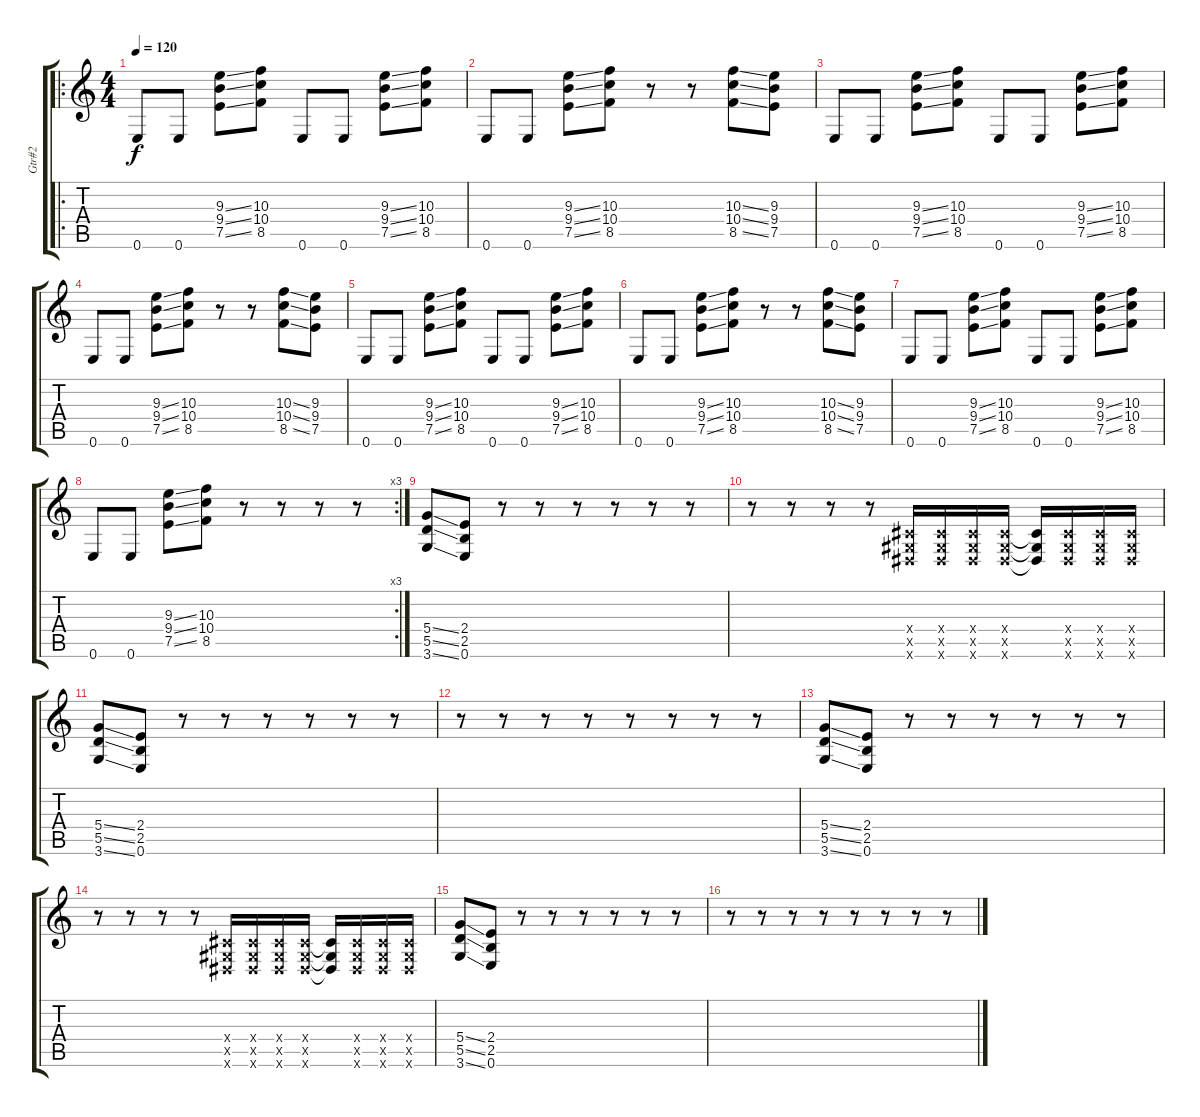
\track ("Gtr#2" "Gtr#2") {instrument distortionguitar}
\staff {score tabs}
\tuning (E4 B3 G3 D3 A2 E2) {hide}
\ro
\ts (4 4)
\tempo 120
\clef g2
\ks c
0.6.8{dy f instrument distortionguitar} 0.6.8 (9.3{ss} 9.4{ss} 7.5{ss}).8 (10.3 10.4 8.5).8 0.6.8 0.6.8 (9.3{ss} 9.4{ss} 7.5{ss}).8 (10.3 10.4 8.5).8 |
0.6.8 0.6.8 (9.3{ss} 9.4{ss} 7.5{ss}).8 (10.3 10.4 8.5).8 r.8 r.8 (10.3{ss} 10.4{ss} 8.5{ss}).8 (9.3 9.4 7.5).8 |
0.6.8 0.6.8 (9.3{ss} 9.4{ss} 7.5{ss}).8 (10.3 10.4 8.5).8 0.6.8 0.6.8 (9.3{ss} 9.4{ss} 7.5{ss}).8 (10.3 10.4 8.5).8 |
0.6.8 0.6.8 (9.3{ss} 9.4{ss} 7.5{ss}).8 (10.3 10.4 8.5).8 r.8 r.8 (10.3{ss} 10.4{ss} 8.5{ss}).8 (9.3 9.4 7.5).8 |
0.6.8 0.6.8 (9.3{ss} 9.4{ss} 7.5{ss}).8 (10.3 10.4 8.5).8 0.6.8 0.6.8 (9.3{ss} 9.4{ss} 7.5{ss}).8 (10.3 10.4 8.5).8 |
0.6.8 0.6.8 (9.3{ss} 9.4{ss} 7.5{ss}).8 (10.3 10.4 8.5).8 r.8 r.8 (10.3{ss} 10.4{ss} 8.5{ss}).8 (9.3 9.4 7.5).8 |
0.6.8 0.6.8 (9.3{ss} 9.4{ss} 7.5{ss}).8 (10.3 10.4 8.5).8 0.6.8 0.6.8 (9.3{ss} 9.4{ss} 7.5{ss}).8 (10.3 10.4 8.5).8 |
\rc 3
0.6.8 0.6.8 (9.3{ss} 9.4{ss} 7.5{ss}).8 (10.3 10.4 8.5).8 r.8 r.8 r.8 r.8 |
(5.4{ss} 5.5{ss} 3.6{ss}).8 (2.4 2.5 0.6).8 r.8 r.8 r.8 r.8 r.8 r.8 |
r.8 r.8 r.8 r.8 (-1.4{x} -1.5{x} -1.6{x}).16 (-1.4{x} -1.5{x} -1.6{x}).16 (-1.4{x} -1.5{x} -1.6{x}).16 (-1.4{x} -1.5{x} -1.6{x}).16 (-1.4{t} -1.5{t} -1.6{t}).16 (-1.4{x} -1.5{x} -1.6{x}).16 (-1.4{x} -1.5{x} -1.6{x}).16 (-1.4{x} -1.5{x} -1.6{x}).16 |
(5.4{ss} 5.5{ss} 3.6{ss}).8 (2.4 2.5 0.6).8 r.8 r.8 r.8 r.8 r.8 r.8 |
r.8 r.8 r.8 r.8 r.8 r.8 r.8 r.8 |
(5.4{ss} 5.5{ss} 3.6{ss}).8 (2.4 2.5 0.6).8 r.8 r.8 r.8 r.8 r.8 r.8 |
r.8 r.8 r.8 r.8 (-1.4{x} -1.5{x} -1.6{x}).16 (-1.4{x} -1.5{x} -1.6{x}).16 (-1.4{x} -1.5{x} -1.6{x}).16 (-1.4{x} -1.5{x} -1.6{x}).16 (-1.4{t} -1.5{t} -1.6{t}).16 (-1.4{x} -1.5{x} -1.6{x}).16 (-1.4{x} -1.5{x} -1.6{x}).16 (-1.4{x} -1.5{x} -1.6{x}).16 |
(5.4{ss} 5.5{ss} 3.6{ss}).8 (2.4 2.5 0.6).8 r.8 r.8 r.8 r.8 r.8 r.8 |
r.8 r.8 r.8 r.8 r.8 r.8 r.8 r.8
